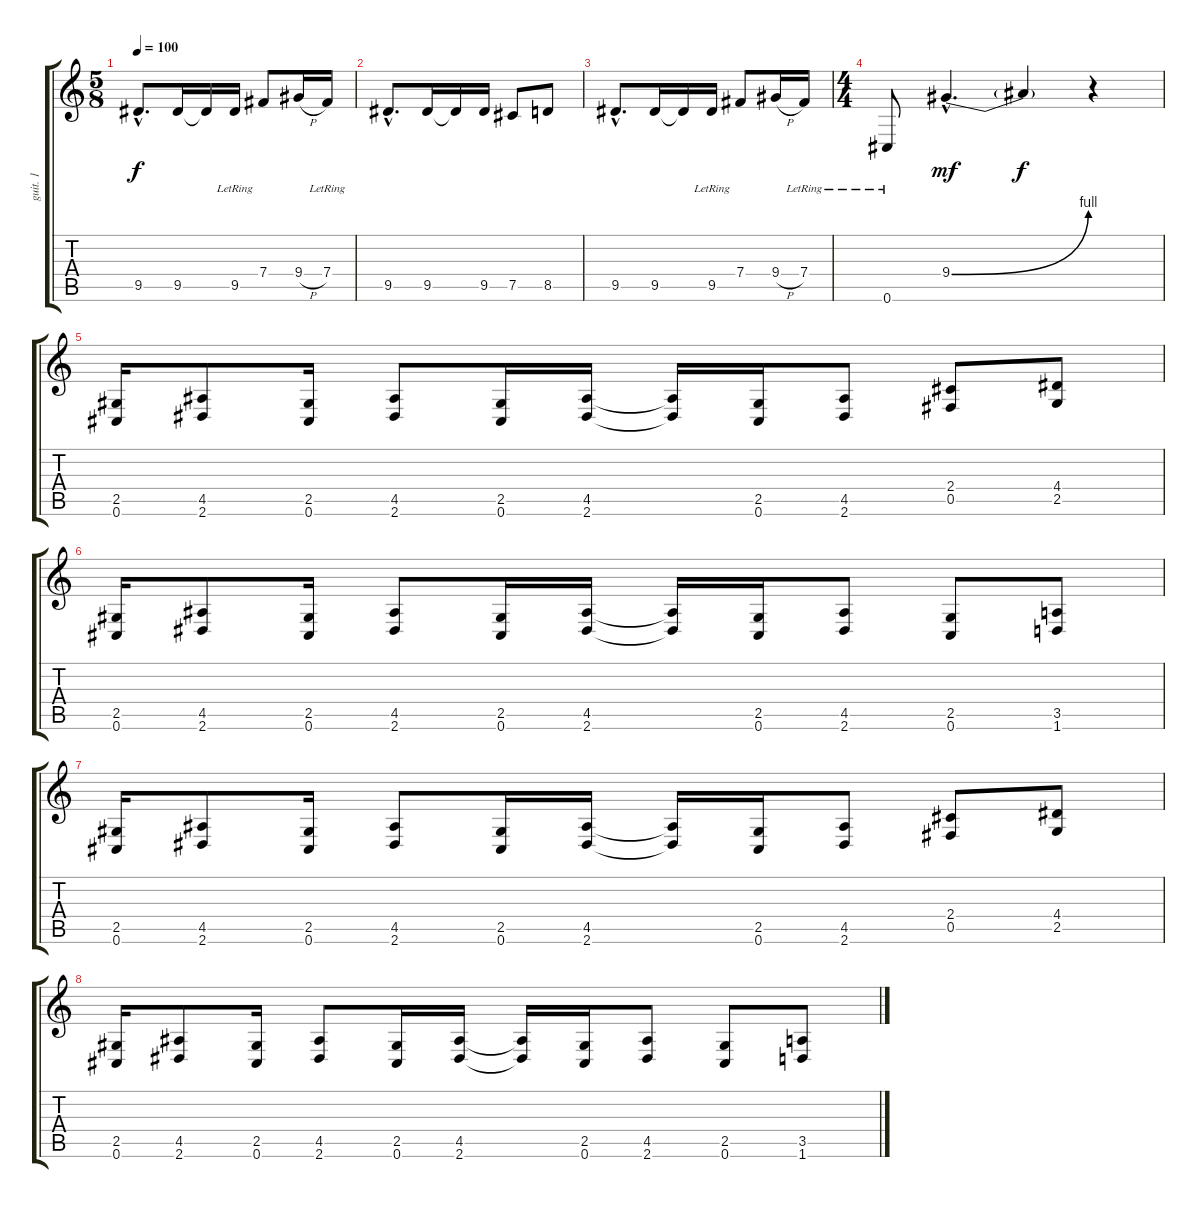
\track ("guit. 1" "guit. 1") {instrument overdrivenguitar}
\staff {score tabs}
\tuning (Db4 Ab3 E3 B2 Gb2 Db2) {hide}
\ts (5 8)
\tempo 100
\clef g2
\ks c
9.5{hac}.8{d dy f instrument electricguitarjazz} 9.5.16 9.5{t}.16 9.5{lr}.16 7.4.8 9.4{h}.16 7.4{lr}.16 |
9.5{hac}.8{d} 9.5.16 9.5{t}.16 9.5.16 7.5.8 8.5.8 |
9.5{hac}.8{d instrument electricguitarjazz} 9.5.16 9.5{t}.16 9.5{lr}.16 7.4.8 9.4{h}.16 7.4{lr}.16 |
\ts (4 4)
0.6{lr}.8{instrument acousticguitarsteel} 9.4{be (bend 0 0 60 4) hac}.4{d dy mf} 9.4{t}.4{dy f} r.4 |
(2.5 0.6).16{volume 13 instrument overdrivenguitar} (4.5 2.6).8 (2.5 0.6).16 (4.5 2.6).8 (2.5 0.6).16 (4.5 2.6).16 (4.5{t} 2.6{t}).16 (2.5 0.6).16 (4.5 2.6).8 (2.4 0.5).8 (4.4 2.5).8 |
(2.5 0.6).16 (4.5 2.6).8 (2.5 0.6).16 (4.5 2.6).8 (2.5 0.6).16 (4.5 2.6).16 (4.5{t} 2.6{t}).16 (2.5 0.6).16 (4.5 2.6).8 (2.5 0.6).8 (3.5 1.6).8 |
(2.5 0.6).16 (4.5 2.6).8 (2.5 0.6).16 (4.5 2.6).8 (2.5 0.6).16 (4.5 2.6).16 (4.5{t} 2.6{t}).16 (2.5 0.6).16 (4.5 2.6).8 (2.4 0.5).8 (4.4 2.5).8 |
(2.5 0.6).16 (4.5 2.6).8 (2.5 0.6).16 (4.5 2.6).8 (2.5 0.6).16 (4.5 2.6).16 (4.5{t} 2.6{t}).16 (2.5 0.6).16 (4.5 2.6).8 (2.5 0.6).8 (3.5 1.6).8
